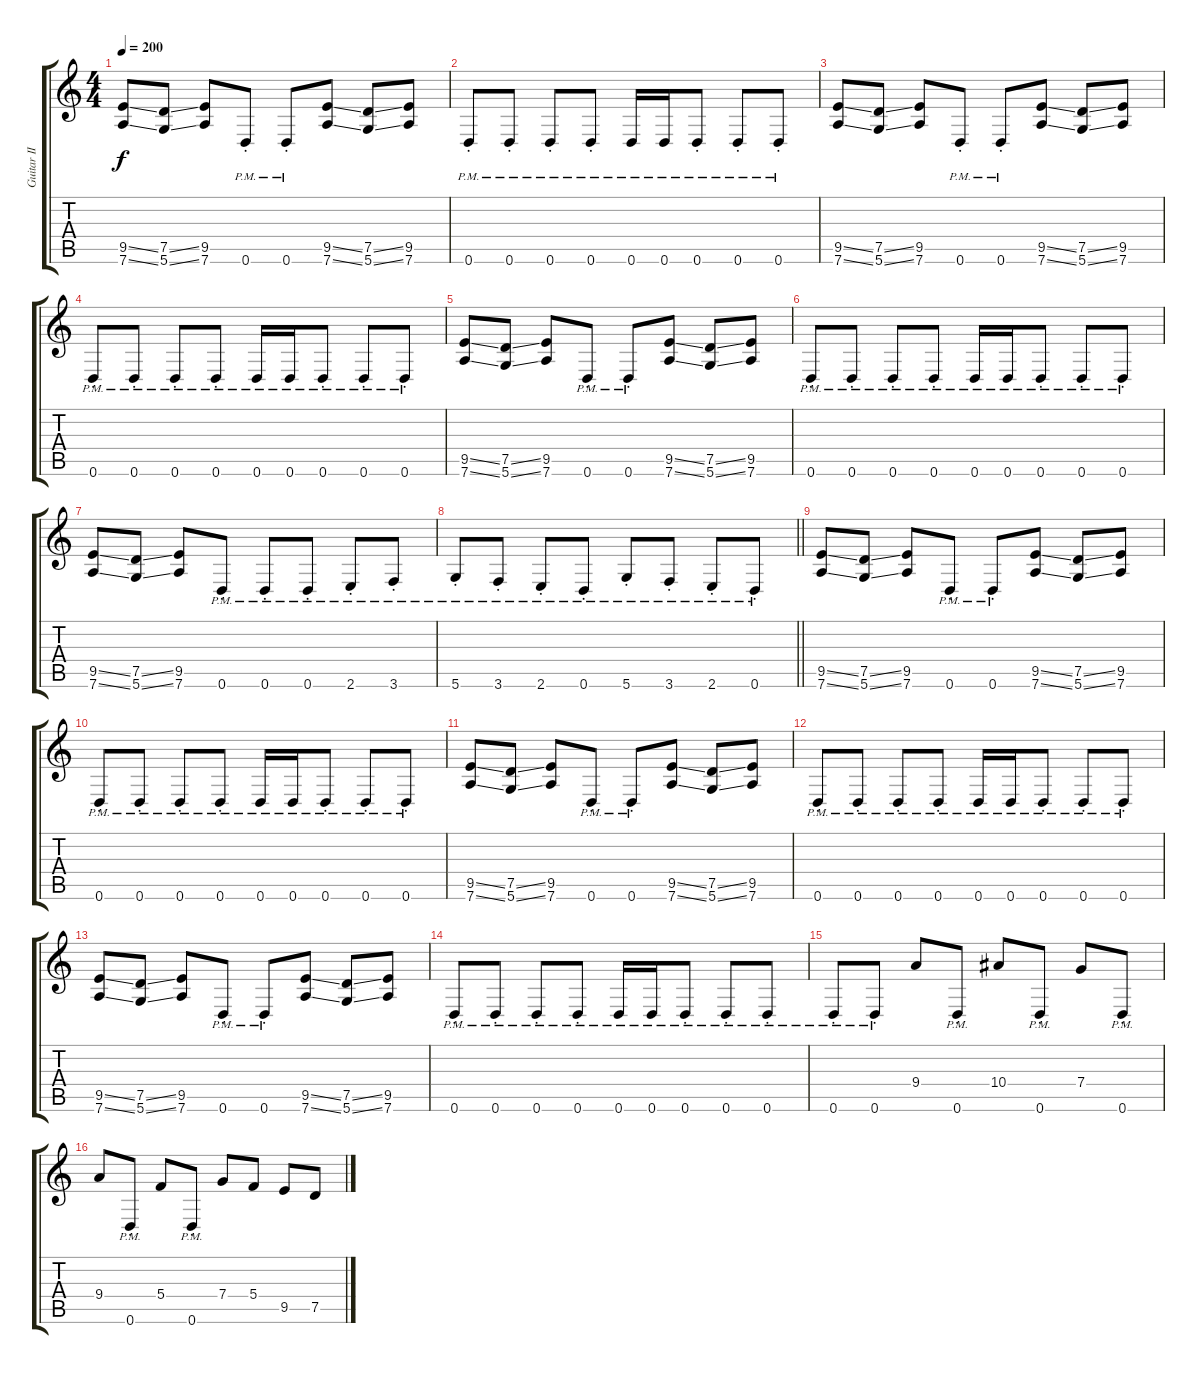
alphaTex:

\track ("Guitar II" "Guitar II") {instrument distortionguitar}
\staff {score tabs}
\tuning (D4 A3 F3 C3 G2 D2) {hide}
\ts (4 4)
\tempo 200
\clef g2
\ks c
(9.5{ss} 7.6{ss}).8{dy f} (7.5{ss} 5.6{ss}).8 (9.5 7.6).8 0.6{pm st}.8 0.6{pm st}.8 (9.5{ss} 7.6{ss}).8 (7.5{ss} 5.6{ss}).8 (9.5 7.6).8 |
0.6{pm st}.8 0.6{pm st}.8 0.6{pm st}.8 0.6{pm st}.8 0.6{pm}.16 0.6{pm}.16 0.6{pm st}.8 0.6{pm st}.8 0.6{pm st}.8 |
(9.5{ss} 7.6{ss}).8 (7.5{ss} 5.6{ss}).8 (9.5 7.6).8 0.6{pm st}.8 0.6{pm st}.8 (9.5{ss} 7.6{ss}).8 (7.5{ss} 5.6{ss}).8 (9.5 7.6).8 |
0.6{pm st}.8 0.6{pm st}.8 0.6{pm st}.8 0.6{pm st}.8 0.6{pm}.16 0.6{pm}.16 0.6{pm st}.8 0.6{pm st}.8 0.6{pm st}.8 |
(9.5{ss} 7.6{ss}).8 (7.5{ss} 5.6{ss}).8 (9.5 7.6).8 0.6{pm st}.8 0.6{pm st}.8 (9.5{ss} 7.6{ss}).8 (7.5{ss} 5.6{ss}).8 (9.5 7.6).8 |
0.6{pm st}.8 0.6{pm st}.8 0.6{pm st}.8 0.6{pm st}.8 0.6{pm}.16 0.6{pm}.16 0.6{pm st}.8 0.6{pm st}.8 0.6{pm st}.8 |
(9.5{ss} 7.6{ss}).8 (7.5{ss} 5.6{ss}).8 (9.5 7.6).8 0.6{pm st}.8 0.6{pm st}.8 0.6{pm st}.8 2.6{pm st}.8 3.6{pm st}.8 |
\barLineRight lightlight
5.6{pm st}.8 3.6{pm st}.8 2.6{pm st}.8 0.6{pm st}.8 5.6{pm st}.8 3.6{pm st}.8 2.6{pm st}.8 0.6{pm st}.8 |
(9.5{ss} 7.6{ss}).8 (7.5{ss} 5.6{ss}).8 (9.5 7.6).8 0.6{pm st}.8 0.6{pm st}.8 (9.5{ss} 7.6{ss}).8 (7.5{ss} 5.6{ss}).8 (9.5 7.6).8 |
0.6{pm st}.8 0.6{pm st}.8 0.6{pm st}.8 0.6{pm st}.8 0.6{pm}.16 0.6{pm}.16 0.6{pm st}.8 0.6{pm st}.8 0.6{pm st}.8 |
(9.5{ss} 7.6{ss}).8 (7.5{ss} 5.6{ss}).8 (9.5 7.6).8 0.6{pm st}.8 0.6{pm st}.8 (9.5{ss} 7.6{ss}).8 (7.5{ss} 5.6{ss}).8 (9.5 7.6).8 |
0.6{pm st}.8 0.6{pm st}.8 0.6{pm st}.8 0.6{pm st}.8 0.6{pm}.16 0.6{pm}.16 0.6{pm st}.8 0.6{pm st}.8 0.6{pm st}.8 |
(9.5{ss} 7.6{ss}).8 (7.5{ss} 5.6{ss}).8 (9.5 7.6).8 0.6{pm st}.8 0.6{pm st}.8 (9.5{ss} 7.6{ss}).8 (7.5{ss} 5.6{ss}).8 (9.5 7.6).8 |
0.6{pm st}.8 0.6{pm st}.8 0.6{pm st}.8 0.6{pm st}.8 0.6{pm}.16 0.6{pm}.16 0.6{pm st}.8 0.6{pm st}.8 0.6{pm st}.8 |
0.6{pm st}.8{balance 0} 0.6{pm st}.8 9.4.8 0.6{pm st}.8 10.4.8 0.6{pm st}.8 7.4.8 0.6{pm st}.8 |
9.4.8 0.6{pm st}.8 5.4.8 0.6{pm st}.8 7.4.8 5.4.8 9.5.8 7.5.8
